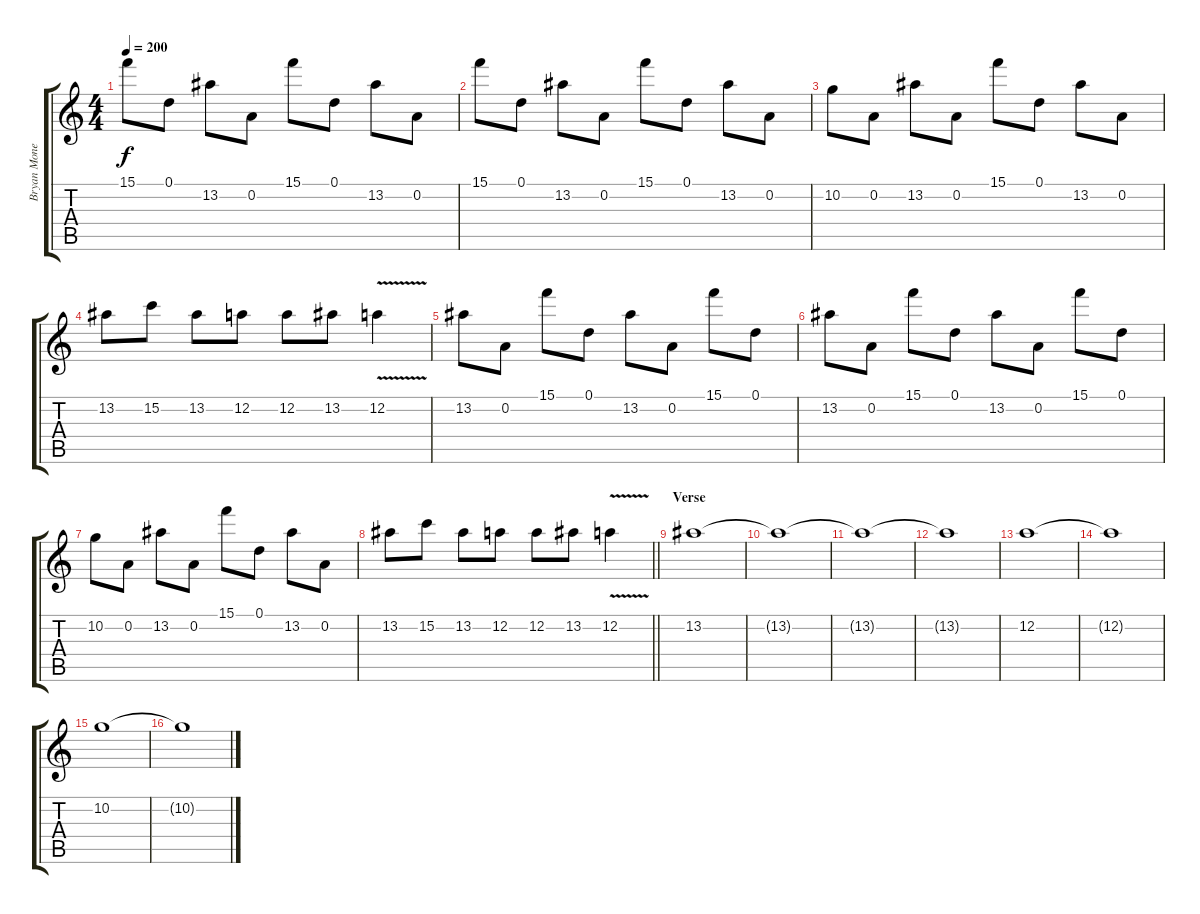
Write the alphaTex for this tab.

\track ("Bryan Money" "Bryan Mone") {instrument distortionguitar}
\staff {score tabs}
\tuning (D4 A3 F3 C3 G2 C2) {hide}
\ts (4 4)
\tempo 200
\clef g2
\ks c
15.1.8{dy f} 0.1.8 13.2.8 0.2.8 15.1.8 0.1.8 13.2.8 0.2.8 |
15.1.8 0.1.8 13.2.8 0.2.8 15.1.8 0.1.8 13.2.8 0.2.8 |
10.2.8 0.2.8 13.2.8 0.2.8 15.1.8 0.1.8 13.2.8 0.2.8 |
13.2.8 15.2.8 13.2.8 12.2.8 12.2.8 13.2.8 12.2{v}.4 |
13.2.8 0.2.8 15.1.8 0.1.8 13.2.8 0.2.8 15.1.8 0.1.8 |
13.2.8 0.2.8 15.1.8 0.1.8 13.2.8 0.2.8 15.1.8 0.1.8 |
10.2.8 0.2.8 13.2.8 0.2.8 15.1.8 0.1.8 13.2.8 0.2.8 |
\barLineRight lightlight
13.2.8 15.2.8 13.2.8 12.2.8 12.2.8 13.2.8 12.2{v}.4 |
\section ("" "Verse")
13.2.1 |
13.2{t}.1 |
13.2{t}.1 |
13.2{t}.1 |
12.2.1 |
12.2{t}.1 |
10.2.1 |
10.2{t}.1
